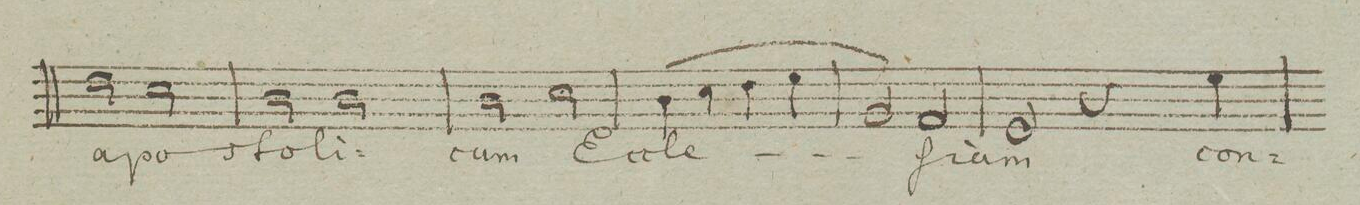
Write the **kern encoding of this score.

**kern	**text	**dynam
*I"Soprano. Tutti.	*	*
*clefC1	*	*
*k[]	*	*
*met(c|)	*	*
*M2/2	*	*
2b\	a-	.
2a\	-po-	.
=191	=191	=191
2g\	-sto-	.
2g\	-li-	.
=192	=192	=192
2g\	-cam	.
2a\	Ec-	.
=193	=193	=193
(4g\	-cle-	.
4a\	.	.
4b\	.	.
4cc\	.	.
=194	=194	=194
2e/)	.	.
2d/	-ſi-	.
=195	=195	=195
2c/	-am	.
4r	.	.
4cc\	con-	.
=196	=196	=196
*-	*-	*-
